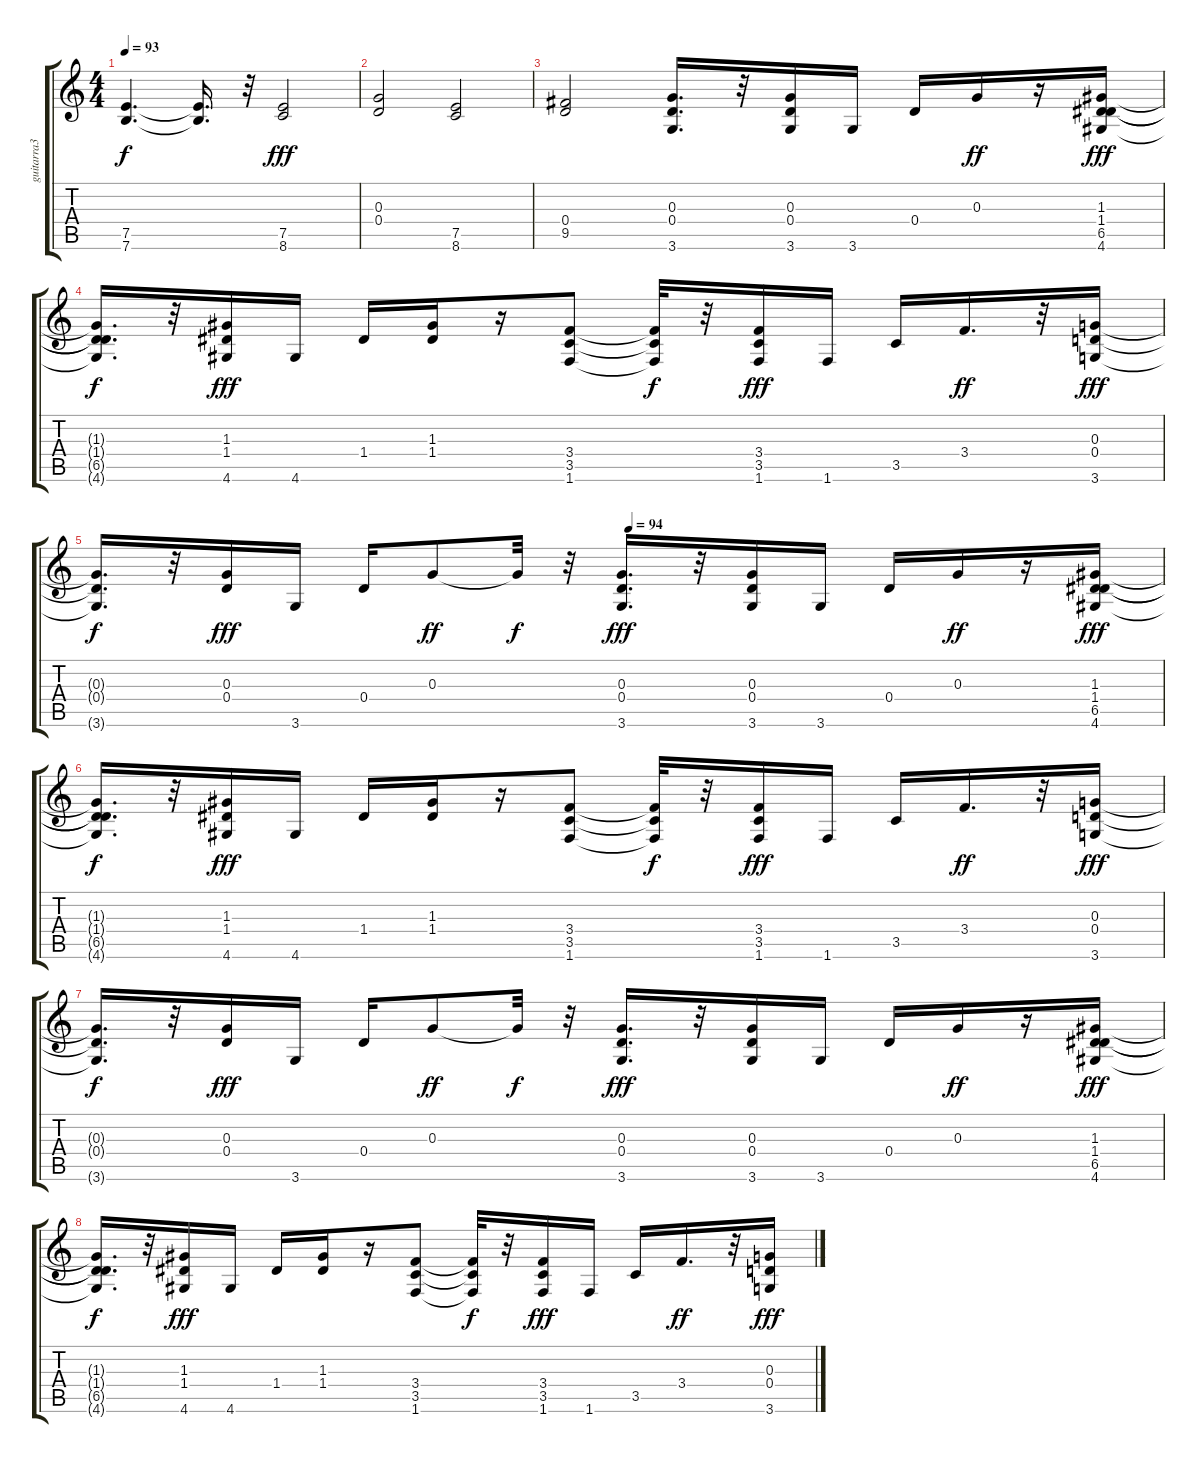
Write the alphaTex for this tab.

\track ("guitarra3" "guitarra3") {instrument distortionguitar}
\staff {score tabs}
\tuning (E4 B3 G3 D3 A2 E2) {hide}
\ts (4 4)
\tempo 93
\clef g2
\ks c
(7.5{t} 7.6{t}).4{d dy f} (7.5{t} 7.6{t}).16{d} r.32 (7.5 8.6).2{dy fff} |
(0.3 0.4).2 (7.5 8.6).2 |
(0.4 9.5).2 (0.3 0.4 3.6).16{d} r.32 (0.3 0.4 3.6).16 3.6.16 0.4.16 0.3.16{dy ff} r.16 (1.3 1.4 6.5 4.6).16{dy fff} |
(1.3{t} 1.4{t} 6.5{t} 4.6{t}).16{d dy f} r.32 (1.3 1.4 4.6).16{dy fff} 4.6.16 1.4.16 (1.3 1.4).16 r.16 (3.4 3.5 1.6).8 (3.4{t} 3.5{t} 1.6{t}).32{dy f} r.32 (3.4 3.5 1.6).16{dy fff} 1.6.16 3.5.16 3.4.16{d dy ff} r.32 (0.3 0.4 3.6).16{dy fff} |
\tempo (94 0.5)
(0.3{t} 0.4{t} 3.6{t}).16{d dy f} r.32 (0.3 0.4).16{dy fff} 3.6.16 0.4.16 0.3.8{dy ff} 0.3{t}.32{dy f} r.32 (0.3 0.4 3.6).16{d dy fff} r.32 (0.3 0.4 3.6).16 3.6.16 0.4.16 0.3.16{dy ff} r.16 (1.3 1.4 6.5 4.6).16{dy fff} |
(1.3{t} 1.4{t} 6.5{t} 4.6{t}).16{d dy f} r.32 (1.3 1.4 4.6).16{dy fff} 4.6.16 1.4.16 (1.3 1.4).16 r.16 (3.4 3.5 1.6).8 (3.4{t} 3.5{t} 1.6{t}).32{dy f} r.32 (3.4 3.5 1.6).16{dy fff} 1.6.16 3.5.16 3.4.16{d dy ff} r.32 (0.3 0.4 3.6).16{dy fff} |
(0.3{t} 0.4{t} 3.6{t}).16{d dy f} r.32 (0.3 0.4).16{dy fff} 3.6.16 0.4.16 0.3.8{dy ff} 0.3{t}.32{dy f} r.32 (0.3 0.4 3.6).16{d dy fff} r.32 (0.3 0.4 3.6).16 3.6.16 0.4.16 0.3.16{dy ff} r.16 (1.3 1.4 6.5 4.6).16{dy fff} |
(1.3{t} 1.4{t} 6.5{t} 4.6{t}).16{d dy f} r.32 (1.3 1.4 4.6).16{dy fff} 4.6.16 1.4.16 (1.3 1.4).16 r.16 (3.4 3.5 1.6).8 (3.4{t} 3.5{t} 1.6{t}).32{dy f} r.32 (3.4 3.5 1.6).16{dy fff} 1.6.16 3.5.16 3.4.16{d dy ff} r.32 (0.3 0.4 3.6).16{dy fff}
